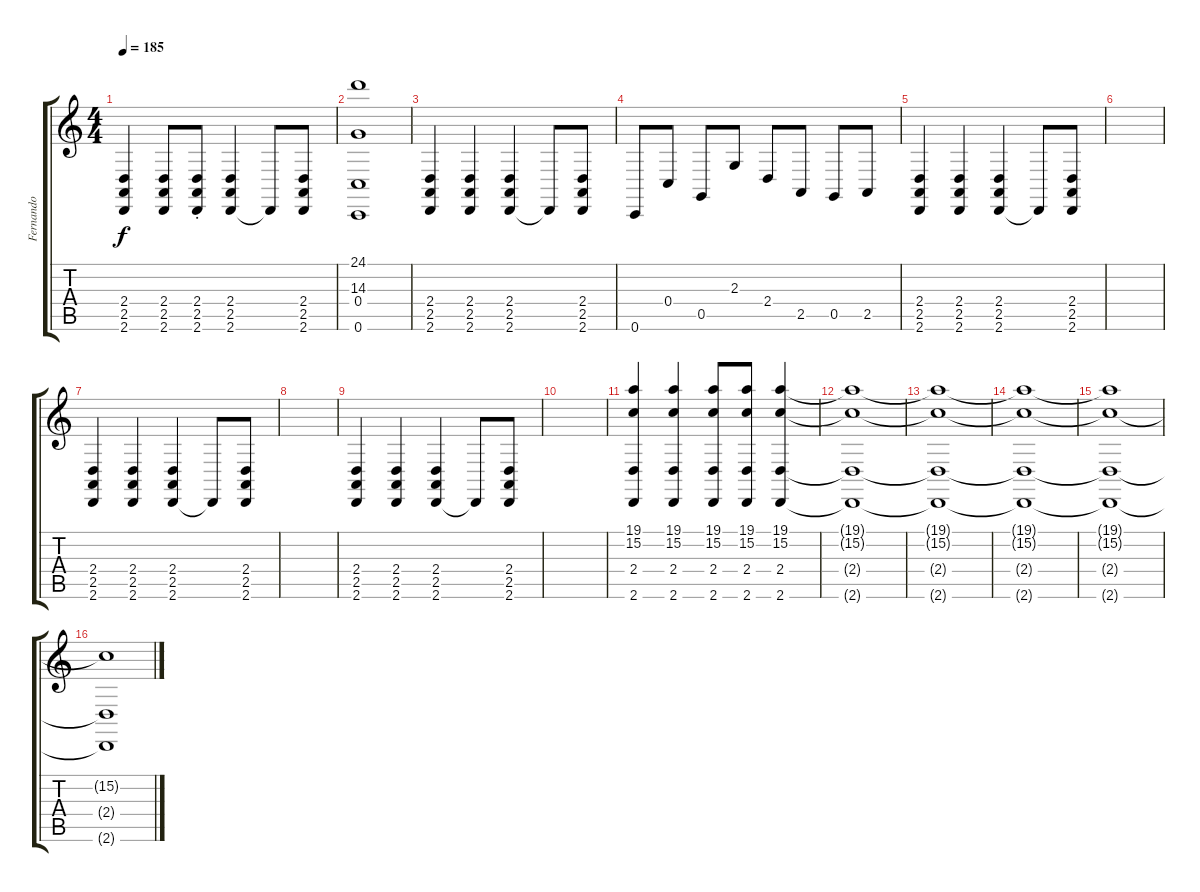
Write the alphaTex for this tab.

\track ("Fernando" "Fernando") {instrument lead8bassandlead}
\staff {score tabs}
\tuning (D4 A3 F3 C3 G2 C2) {hide}
\ts (4 4)
\tempo 185
\clef g2
\ks c
(2.4 2.5 2.6).4{dy f} (2.4 2.5 2.6).8 (2.4 2.5 2.6{st}).8 (2.4 2.5 2.6).4 2.6{t}.8 (2.4 2.5 2.6).8 |
(24.1 14.3 0.4 0.6).1 |
(2.4 2.5 2.6).4 (2.4 2.5 2.6).4 (2.4 2.5 2.6).4 2.6{t}.8 (2.4 2.5 2.6).8 |
0.6.8 0.4.8 0.5.8 2.3.8 2.4.8 2.5.8 0.5.8 2.5.8 |
(2.4 2.5 2.6).4 (2.4 2.5 2.6).4 (2.4 2.5 2.6).4 2.6{t}.8 (2.4 2.5 2.6).8 |
|
(2.4 2.5 2.6).4 (2.4 2.5 2.6).4 (2.4 2.5 2.6).4 2.6{t}.8 (2.4 2.5 2.6).8 |
|
(2.4 2.5 2.6).4 (2.4 2.5 2.6).4 (2.4 2.5 2.6).4 2.6{t}.8 (2.4 2.5 2.6).8 |
|
(19.1 15.2 2.4 2.6).4 (19.1 15.2 2.4 2.6).4 (19.1 15.2 2.4 2.6).8 (19.1 15.2 2.4 2.6).8 (19.1 15.2 2.4 2.6).4 |
(19.1{t} 15.2{t} 2.4{t} 2.6{t}).1 |
(19.1{t} 15.2{t} 2.4{t} 2.6{t}).1 |
(19.1{t} 15.2{t} 2.4{t} 2.6{t}).1 |
(19.1{t} 15.2{t} 2.4{t} 2.6{t}).1 |
(15.2{t} 2.4{t} 2.6{t}).1
